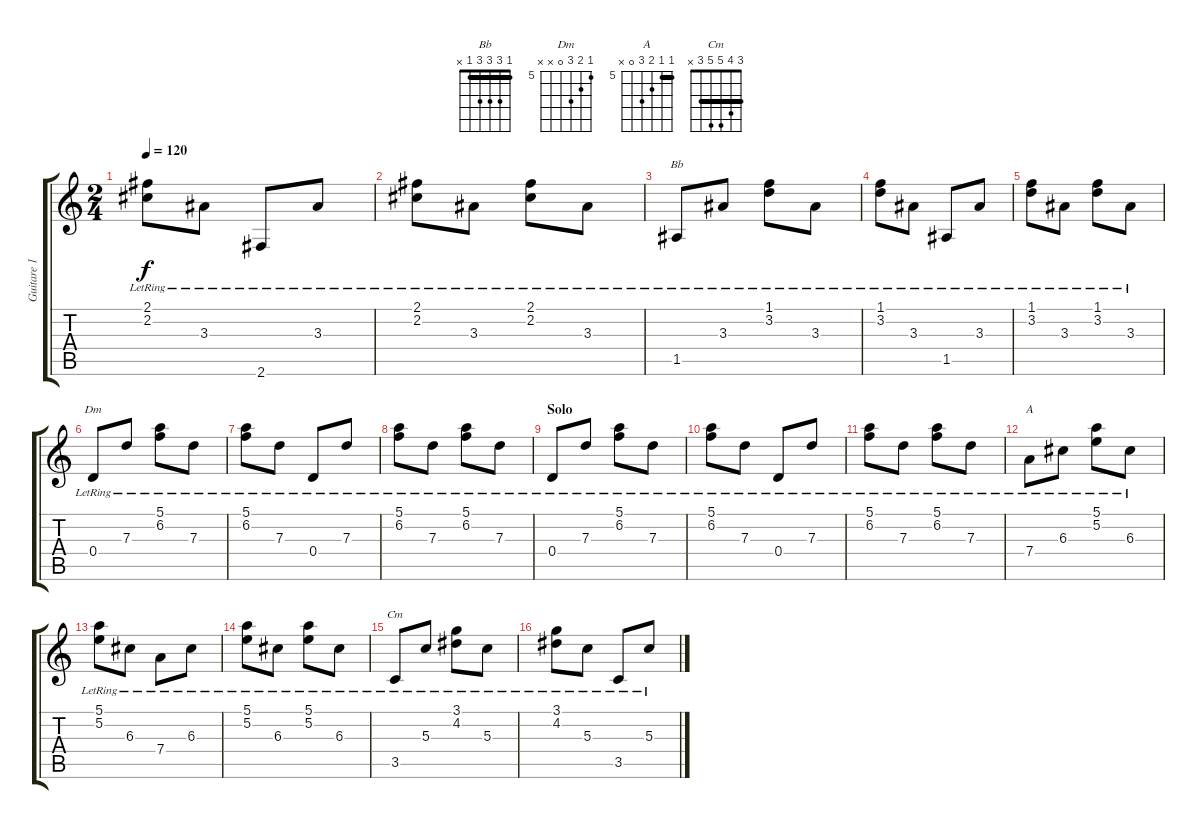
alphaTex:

\track ("Guitare 1" "Guitare 1") {instrument acousticguitarsteel}
\staff {score tabs}
\tuning (E4 B3 G3 D3 A2 E2) {hide}
\chord ("Bb" 1 3 3 3 1 x) {barre 1}
\chord ("Dm" 5 6 7 0 x x) {firstfret 5}
\chord ("A" 5 5 6 7 0 x) {firstfret 5 barre 5}
\chord ("Cm" 3 4 5 5 3 x) {barre 3}
\ts (2 4)
\tempo 120
\clef g2
\ks c
(2.1{lr} 2.2{lr}).8{dy f} 3.3{lr}.8 2.6{lr}.8 3.3{lr}.8 |
(2.1{lr} 2.2{lr}).8 3.3{lr}.8 (2.1{lr} 2.2{lr}).8 3.3{lr}.8 |
1.5{lr}.8{ch "Bb"} 3.3{lr}.8 (1.1{lr} 3.2{lr}).8 3.3{lr}.8 |
(1.1{lr} 3.2{lr}).8 3.3{lr}.8 1.5{lr}.8 3.3{lr}.8 |
(1.1{lr} 3.2{lr}).8 3.3{lr}.8 (1.1{lr} 3.2{lr}).8 3.3{lr}.8 |
0.4{lr}.8{ch "Dm"} 7.3{lr}.8 (5.1{lr} 6.2{lr}).8 7.3{lr}.8 |
(5.1{lr} 6.2{lr}).8 7.3{lr}.8 0.4{lr}.8 7.3{lr}.8 |
(5.1{lr} 6.2{lr}).8 7.3{lr}.8 (5.1{lr} 6.2{lr}).8 7.3{lr}.8 |
\section ("" "Solo")
0.4{lr}.8 7.3{lr}.8 (5.1{lr} 6.2{lr}).8 7.3{lr}.8 |
(5.1{lr} 6.2{lr}).8 7.3{lr}.8 0.4{lr}.8 7.3{lr}.8 |
(5.1{lr} 6.2{lr}).8 7.3{lr}.8 (5.1{lr} 6.2{lr}).8 7.3{lr}.8 |
7.4{lr}.8{ch "A"} 6.3{lr}.8 (5.1{lr} 5.2{lr}).8 6.3{lr}.8 |
(5.1{lr} 5.2{lr}).8 6.3{lr}.8 7.4{lr}.8 6.3{lr}.8 |
(5.1{lr} 5.2{lr}).8 6.3{lr}.8 (5.1{lr} 5.2{lr}).8 6.3{lr}.8 |
3.5{lr}.8{ch "Cm"} 5.3{lr}.8 (3.1{lr} 4.2{lr}).8 5.3{lr}.8 |
(3.1{lr} 4.2{lr}).8 5.3{lr}.8 3.5{lr}.8 5.3{lr}.8
